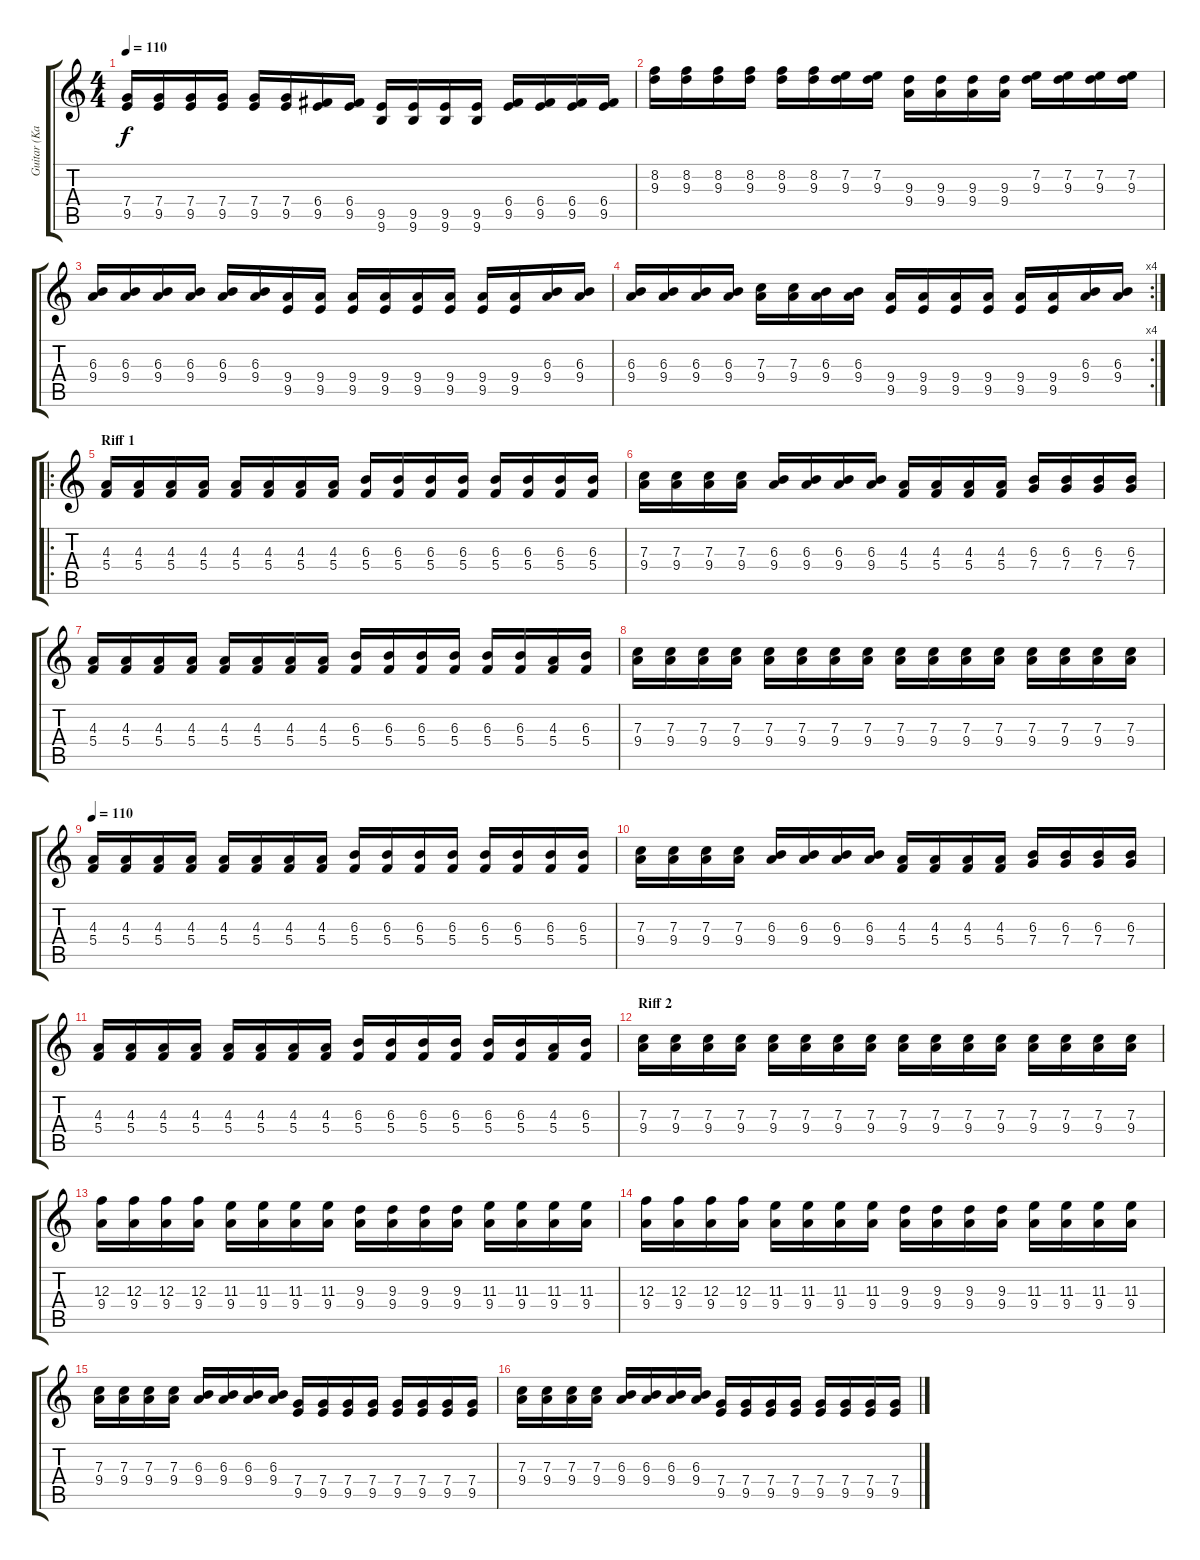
\track ("Guitar (Kanwulf)" "Guitar (Ka") {instrument electricguitarclean}
\staff {score tabs}
\tuning (D4 A3 F3 C3 G2 D2) {hide}
\ts (4 4)
\tempo 110
\clef g2
\ks c
(7.4 9.5).16{dy f} (7.4 9.5).16 (7.4 9.5).16 (7.4 9.5).16 (7.4 9.5).16 (7.4 9.5).16 (6.4 9.5).16 (6.4 9.5).16 (9.5 9.6).16 (9.5 9.6).16 (9.5 9.6).16 (9.5 9.6).16 (6.4 9.5).16 (6.4 9.5).16 (6.4 9.5).16 (6.4 9.5).16 |
(8.2 9.3).16 (8.2 9.3).16 (8.2 9.3).16 (8.2 9.3).16 (8.2 9.3).16 (8.2 9.3).16 (7.2 9.3).16 (7.2 9.3).16 (9.3 9.4).16 (9.3 9.4).16 (9.3 9.4).16 (9.3 9.4).16 (7.2 9.3).16 (7.2 9.3).16 (7.2 9.3).16 (7.2 9.3).16 |
(6.3 9.4).16 (6.3 9.4).16 (6.3 9.4).16 (6.3 9.4).16 (6.3 9.4).16 (6.3 9.4).16 (9.4 9.5).16 (9.4 9.5).16 (9.4 9.5).16 (9.4 9.5).16 (9.4 9.5).16 (9.4 9.5).16 (9.4 9.5).16 (9.4 9.5).16 (6.3 9.4).16 (6.3 9.4).16 |
\rc 4
(6.3 9.4).16 (6.3 9.4).16 (6.3 9.4).16 (6.3 9.4).16 (7.3 9.4).16 (7.3 9.4).16 (6.3 9.4).16 (6.3 9.4).16 (9.4 9.5).16 (9.4 9.5).16 (9.4 9.5).16 (9.4 9.5).16 (9.4 9.5).16 (9.4 9.5).16 (6.3 9.4).16 (6.3 9.4).16 |
\ro
\section ("" "Riff 1")
(4.3 5.4).16 (4.3 5.4).16 (4.3 5.4).16 (4.3 5.4).16 (4.3 5.4).16 (4.3 5.4).16 (4.3 5.4).16 (4.3 5.4).16 (6.3 5.4).16 (6.3 5.4).16 (6.3 5.4).16 (6.3 5.4).16 (6.3 5.4).16 (6.3 5.4).16 (6.3 5.4).16 (6.3 5.4).16 |
(7.3 9.4).16 (7.3 9.4).16 (7.3 9.4).16 (7.3 9.4).16 (6.3 9.4).16 (6.3 9.4).16 (6.3 9.4).16 (6.3 9.4).16 (4.3 5.4).16 (4.3 5.4).16 (4.3 5.4).16 (4.3 5.4).16 (6.3 7.4).16 (6.3 7.4).16 (6.3 7.4).16 (6.3 7.4).16 |
(4.3 5.4).16 (4.3 5.4).16 (4.3 5.4).16 (4.3 5.4).16 (4.3 5.4).16 (4.3 5.4).16 (4.3 5.4).16 (4.3 5.4).16 (6.3 5.4).16 (6.3 5.4).16 (6.3 5.4).16 (6.3 5.4).16 (6.3 5.4).16 (6.3 5.4).16 (4.3 5.4).16 (6.3 5.4).16 |
(7.3 9.4).16 (7.3 9.4).16 (7.3 9.4).16 (7.3 9.4).16 (7.3 9.4).16 (7.3 9.4).16 (7.3 9.4).16 (7.3 9.4).16 (7.3 9.4).16 (7.3 9.4).16 (7.3 9.4).16 (7.3 9.4).16 (7.3 9.4).16 (7.3 9.4).16 (7.3 9.4).16 (7.3 9.4).16 |
\tempo 110
(4.3 5.4).16 (4.3 5.4).16 (4.3 5.4).16 (4.3 5.4).16 (4.3 5.4).16 (4.3 5.4).16 (4.3 5.4).16 (4.3 5.4).16 (6.3 5.4).16 (6.3 5.4).16 (6.3 5.4).16 (6.3 5.4).16 (6.3 5.4).16 (6.3 5.4).16 (6.3 5.4).16 (6.3 5.4).16 |
(7.3 9.4).16 (7.3 9.4).16 (7.3 9.4).16 (7.3 9.4).16 (6.3 9.4).16 (6.3 9.4).16 (6.3 9.4).16 (6.3 9.4).16 (4.3 5.4).16 (4.3 5.4).16 (4.3 5.4).16 (4.3 5.4).16 (6.3 7.4).16 (6.3 7.4).16 (6.3 7.4).16 (6.3 7.4).16 |
(4.3 5.4).16 (4.3 5.4).16 (4.3 5.4).16 (4.3 5.4).16 (4.3 5.4).16 (4.3 5.4).16 (4.3 5.4).16 (4.3 5.4).16 (6.3 5.4).16 (6.3 5.4).16 (6.3 5.4).16 (6.3 5.4).16 (6.3 5.4).16 (6.3 5.4).16 (4.3 5.4).16 (6.3 5.4).16 |
\section ("" "Riff 2")
(7.3 9.4).16 (7.3 9.4).16 (7.3 9.4).16 (7.3 9.4).16 (7.3 9.4).16 (7.3 9.4).16 (7.3 9.4).16 (7.3 9.4).16 (7.3 9.4).16 (7.3 9.4).16 (7.3 9.4).16 (7.3 9.4).16 (7.3 9.4).16 (7.3 9.4).16 (7.3 9.4).16 (7.3 9.4).16 |
(12.3 9.4).16 (12.3 9.4).16 (12.3 9.4).16 (12.3 9.4).16 (11.3 9.4).16 (11.3 9.4).16 (11.3 9.4).16 (11.3 9.4).16 (9.3 9.4).16 (9.3 9.4).16 (9.3 9.4).16 (9.3 9.4).16 (11.3 9.4).16 (11.3 9.4).16 (11.3 9.4).16 (11.3 9.4).16 |
(12.3 9.4).16 (12.3 9.4).16 (12.3 9.4).16 (12.3 9.4).16 (11.3 9.4).16 (11.3 9.4).16 (11.3 9.4).16 (11.3 9.4).16 (9.3 9.4).16 (9.3 9.4).16 (9.3 9.4).16 (9.3 9.4).16 (11.3 9.4).16 (11.3 9.4).16 (11.3 9.4).16 (11.3 9.4).16 |
(7.3 9.4).16 (7.3 9.4).16 (7.3 9.4).16 (7.3 9.4).16 (6.3 9.4).16 (6.3 9.4).16 (6.3 9.4).16 (6.3 9.4).16 (7.4 9.5).16 (7.4 9.5).16 (7.4 9.5).16 (7.4 9.5).16 (7.4 9.5).16 (7.4 9.5).16 (7.4 9.5).16 (7.4 9.5).16 |
(7.3 9.4).16 (7.3 9.4).16 (7.3 9.4).16 (7.3 9.4).16 (6.3 9.4).16 (6.3 9.4).16 (6.3 9.4).16 (6.3 9.4).16 (7.4 9.5).16 (7.4 9.5).16 (7.4 9.5).16 (7.4 9.5).16 (7.4 9.5).16 (7.4 9.5).16 (7.4 9.5).16 (7.4 9.5).16
